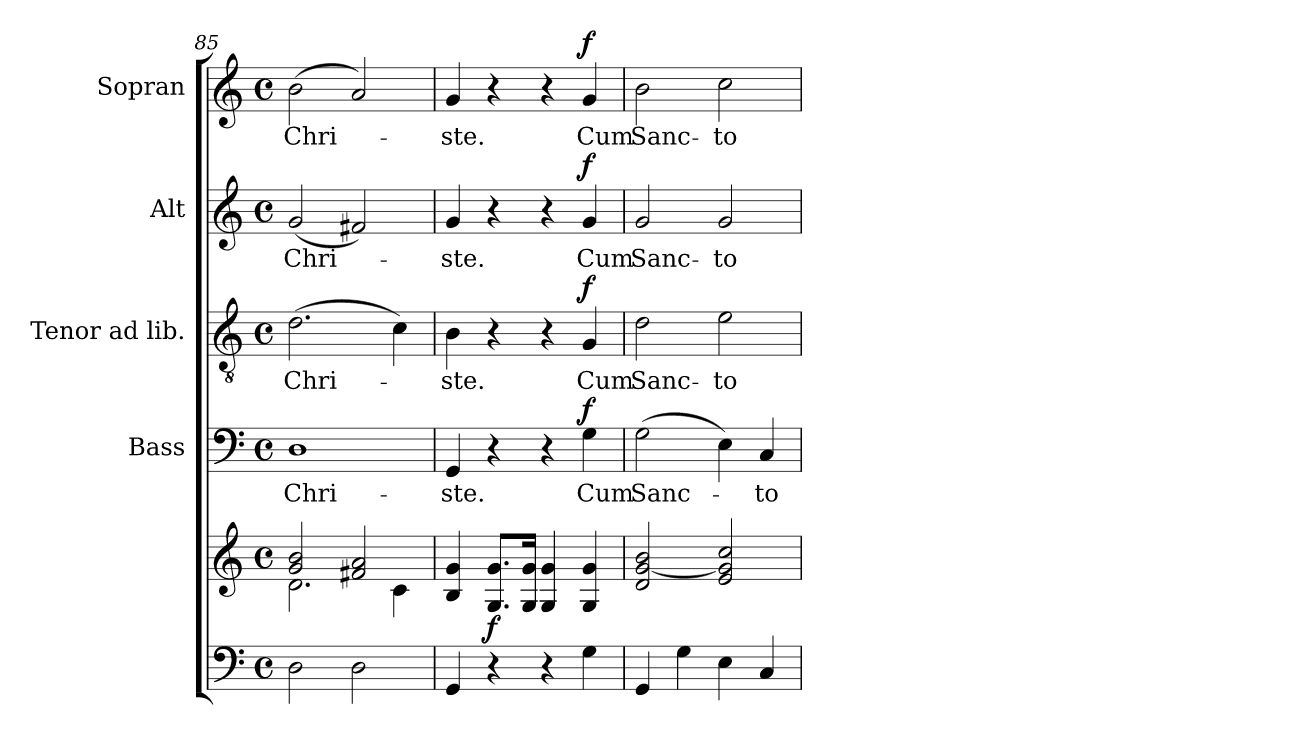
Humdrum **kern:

**kern	**kern	**dynam	**kern	**text	**dynam	**kern	**text	**dynam	**kern	**text	**dynam	**kern	**text	**dynam
*part5	*part5	*part5	*part4	*part4	*part4	*part3	*part3	*part3	*part2	*part2	*part2	*part1	*part1	*part1
*staff6	*staff5	*staff5/6	*staff4	*staff4	*staff4	*staff3	*staff3	*staff3	*staff2	*staff2	*staff2	*staff1	*staff1	*staff1
*	*	*	*I"Bass	*	*	*I"Tenor ad lib.	*	*	*I"Alt	*	*	*I"Sopran	*	*
*	*	*	*I'B.	*	*	*I'T.	*	*	*I'A.	*	*	*I'S.	*	*
!!LO:PB:g=z
*clefF4	*clefG2	*	*clefF4	*	*	*clefGv2	*	*	*clefG2	*	*	*clefG2	*	*
*k[]	*k[]	*	*k[]	*	*	*k[]	*	*	*k[]	*	*	*k[]	*	*
*C:	*C:	*	*C:	*	*	*C:	*	*	*C:	*	*	*C:	*	*
*M4/4	*M4/4	*	*M4/4	*	*	*M4/4	*	*	*M4/4	*	*	*M4/4	*	*
*met(c)	*met(c)	*	*met(c)	*	*	*met(c)	*	*	*met(c)	*	*	*met(c)	*	*
=85	=85	=85	=85	=85	=85	=85	=85	=85	=85	=85	=85	=85	=85	=85
*	*^	*	*	*	*	*	*	*	*	*	*	*	*	*
!	!	!	!	!	!LO:LY:b	!	!	!LO:LY:b	!	!	!LO:LY:b	!	!	!LO:LY:b	!
2D\	2g/ 2b/	2.d\	.	1D	Chri-	.	(>2.d\	Chri-	.	(<2g/	Chri-	.	(>2b\	Chri-	.
2D\	2f#X/ 2a/	.	.	.	.	.	.	.	.	2f#X/)	.	.	2a/)	.	.
.	.	4c\	.	.	.	.	4c\)	.	.	.	.	.	.	.	.
=86	=86	=86	=86	=86	=86	=86	=86	=86	=86	=86	=86	=86	=86	=86	=86
!	!	!	!	!	!LO:LY:b	!	!	!LO:LY:b	!	!	!LO:LY:b	!	!	!LO:LY:b	!
*	*v	*v	*	*	*	*	*	*	*	*	*	*	*	*	*
4GG/	4B/ 4g/	.	4GG/	-ste.	.	4B\	-ste.	.	4g/	-ste.	.	4g/	-ste.	.
!	!	!LO:DY:b	!	!	!	!	!	!	!	!	!	!	!	!
4r	8.G/ 8.g/L	f	4r	.	.	4r	.	.	4r	.	.	4r	.	.
.	16G/ 16g/Jk	.	.	.	.	.	.	.	.	.	.	.	.	.
4r	4G/ 4g/	.	4r	.	.	4r	.	.	4r	.	.	4r	.	.
!	!	!	!	!LO:LY:b	!LO:DY:a	!	!LO:LY:b	!LO:DY:a	!	!LO:LY:b	!LO:DY:a	!	!LO:LY:b	!LO:DY:a
4G\	4G/ 4g/	.	4G\	Cum	f	4G/	Cum	f	4g/	Cum	f	4g/	Cum	f
=87	=87	=87	=87	=87	=87	=87	=87	=87	=87	=87	=87	=87	=87	=87
!	!	!	!	!LO:LY:b	!	!	!LO:LY:b	!	!	!LO:LY:b	!	!	!LO:LY:b	!
4GG/	2d/ [2g/ 2b/	.	(>2G\	Sanc-	.	2d\	Sanc-	.	2g/	Sanc-	.	2b\	Sanc-	.
4G\	.	.	.	.	.	.	.	.	.	.	.	.	.	.
!	!	!	!	!	!	!	!LO:LY:b	!	!	!LO:LY:b	!	!	!LO:LY:b	!
4E\	2e/ 2g/] 2cc/	.	4E\)	.	.	2e\	-to	.	2g/	-to	.	2cc\	-to	.
!	!	!	!	!LO:LY:b	!	!	!	!	!	!	!	!	!	!
4C/	.	.	4C/	-to	.	.	.	.	.	.	.	.	.	.
=	=	=	=	=	=	=	=	=	=	=	=	=	=	=
*-	*-	*-	*-	*-	*-	*-	*-	*-	*-	*-	*-	*-	*-	*-
